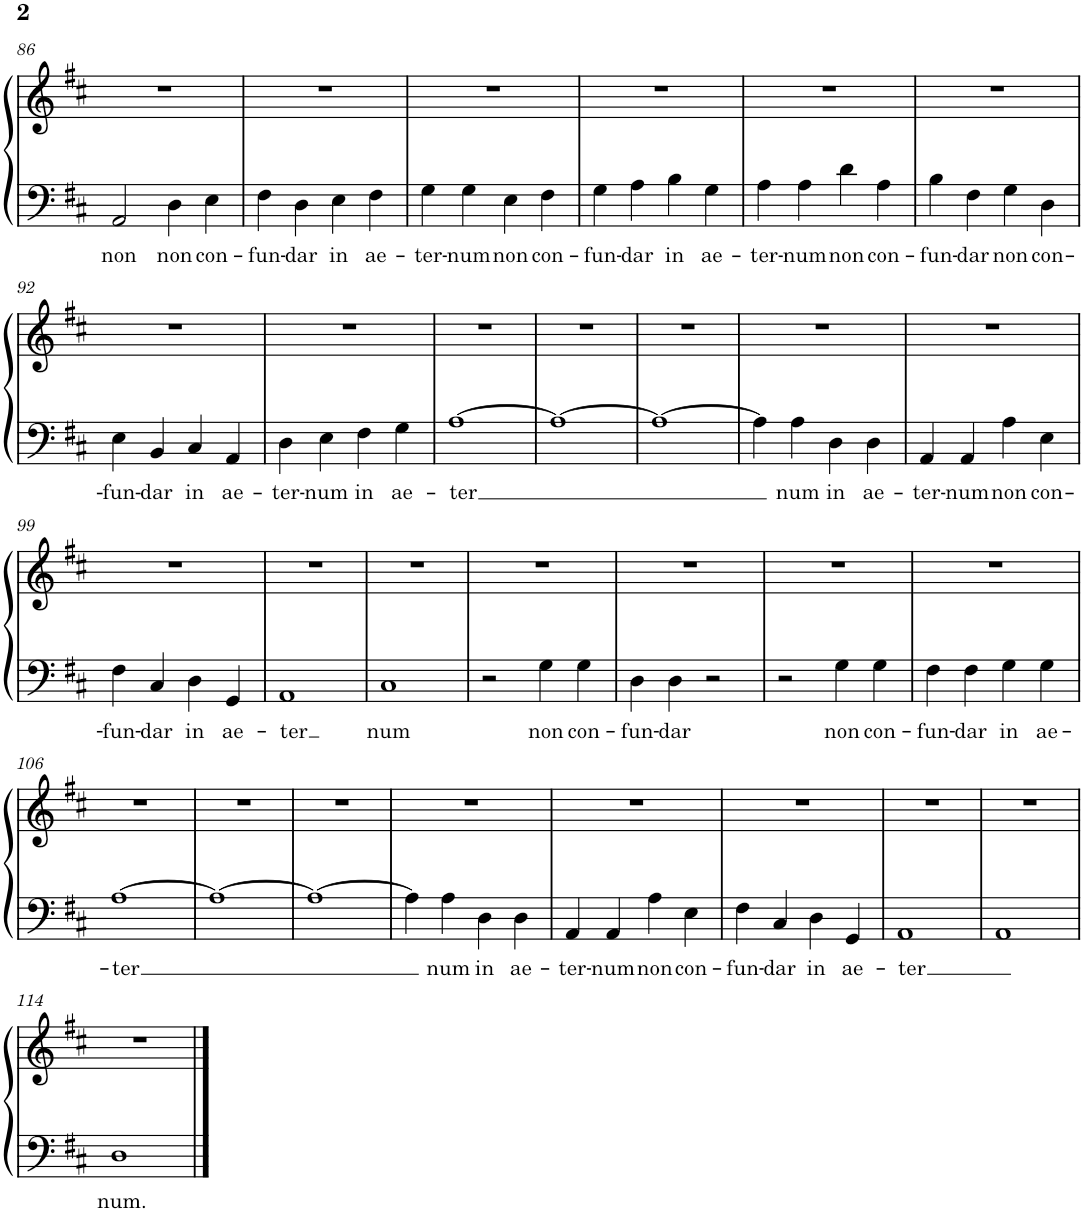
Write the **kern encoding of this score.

**kern	**text	**kern
*part1	*part1	*part1
*staff2	*staff2	*staff1
*I"Piano	*	*
*I'Pno.	*	*
!!LO:PB:g=z
*clefF4	*	*clefG2
*k[f#c#]	*	*k[f#c#]
*M4/4	*	*M4/4
*met(c)	*	*met(c)
=86	=86	=86
!	!LO:LY:b	!
2AA/	non	1r
!	!LO:LY:b	!
4D\	non	.
!	!LO:LY:b	!
4E\	con-	.
=87	=87	=87
!	!LO:LY:b	!
4F#\	-fun-	1r
!	!LO:LY:b	!
4D\	-dar	.
!	!LO:LY:b	!
4E\	in	.
!	!LO:LY:b	!
4F#\	ae-	.
=88	=88	=88
!	!LO:LY:b	!
4G\	-ter-	1r
!	!LO:LY:b	!
4G\	-num	.
!	!LO:LY:b	!
4E\	non	.
!	!LO:LY:b	!
4F#\	con-	.
=89	=89	=89
!	!LO:LY:b	!
4G\	-fun-	1r
!	!LO:LY:b	!
4A\	-dar	.
!	!LO:LY:b	!
4B\	in	.
!	!LO:LY:b	!
4G\	ae-	.
=90	=90	=90
!	!LO:LY:b	!
4A\	-ter-	1r
!	!LO:LY:b	!
4A\	-num	.
!	!LO:LY:b	!
4d\	non	.
!	!LO:LY:b	!
4A\	con-	.
=91	=91	=91
!	!LO:LY:b	!
4B\	-fun-	1r
!	!LO:LY:b	!
4F#\	-dar	.
!	!LO:LY:b	!
4G\	non	.
!	!LO:LY:b	!
4D\	con-	.
!!LO:LB:g=z
=92	=92	=92
!	!LO:LY:b	!
4E\	-fun-	1r
!	!LO:LY:b	!
4BB/	-dar	.
!	!LO:LY:b	!
4C#/	in	.
!	!LO:LY:b	!
4AA/	ae-	.
=93	=93	=93
!	!LO:LY:b	!
4D\	-ter-	1r
!	!LO:LY:b	!
4E\	-num	.
!	!LO:LY:b	!
4F#\	in	.
!	!LO:LY:b	!
4G\	ae-	.
=94	=94	=94
!	!LO:LY:b	!
[1A	-ter	1r
=95	=95	=95
1A_	.	1r
=96	=96	=96
1A_	.	1r
=97	=97	=97
4A\]	.	1r
!	!LO:LY:b	!
4A\	num	.
!	!LO:LY:b	!
4D\	in	.
!	!LO:LY:b	!
4D\	ae-	.
=98	=98	=98
!	!LO:LY:b	!
4AA/	-ter-	1r
!	!LO:LY:b	!
4AA/	-num	.
!	!LO:LY:b	!
4A\	non	.
!	!LO:LY:b	!
4E\	con-	.
!!LO:LB:g=z
=99	=99	=99
!	!LO:LY:b	!
4F#\	-fun-	1r
!	!LO:LY:b	!
4C#/	-dar	.
!	!LO:LY:b	!
4D\	in	.
!	!LO:LY:b	!
4GG/	ae-	.
=100	=100	=100
!	!LO:LY:b	!
1AA	-ter	1r
=101	=101	=101
!	!LO:LY:b	!
1C#	num	1r
=102	=102	=102
2r	.	1r
!	!LO:LY:b	!
4G\	non	.
!	!LO:LY:b	!
4G\	con-	.
=103	=103	=103
!	!LO:LY:b	!
4D\	-fun-	1r
!	!LO:LY:b	!
4D\	-dar	.
2r	.	.
=104	=104	=104
2r	.	1r
!	!LO:LY:b	!
4G\	non	.
!	!LO:LY:b	!
4G\	con-	.
=105	=105	=105
!	!LO:LY:b	!
4F#\	-fun-	1r
!	!LO:LY:b	!
4F#\	-dar	.
!	!LO:LY:b	!
4G\	in	.
!	!LO:LY:b	!
4G\	ae-	.
!!LO:LB:g=z
=106	=106	=106
!	!LO:LY:b	!
[1A	-ter	1r
=107	=107	=107
1A_	.	1r
=108	=108	=108
1A_	.	1r
=109	=109	=109
4A\]	.	1r
!	!LO:LY:b	!
4A\	num	.
!	!LO:LY:b	!
4D\	in	.
!	!LO:LY:b	!
4D\	ae-	.
=110	=110	=110
!	!LO:LY:b	!
4AA/	-ter-	1r
!	!LO:LY:b	!
4AA/	-num	.
!	!LO:LY:b	!
4A\	non	.
!	!LO:LY:b	!
4E\	con-	.
=111	=111	=111
!	!LO:LY:b	!
4F#\	-fun-	1r
!	!LO:LY:b	!
4C#/	-dar	.
!	!LO:LY:b	!
4D\	in	.
!	!LO:LY:b	!
4GG/	ae-	.
=112	=112	=112
!	!LO:LY:b	!
1AA	-ter	1r
=113	=113	=113
1AA	.	1r
!!LO:LB:g=z
=114	=114	=114
!	!LO:LY:b	!
1D	num.	1r
==	==	==
*-	*-	*-
